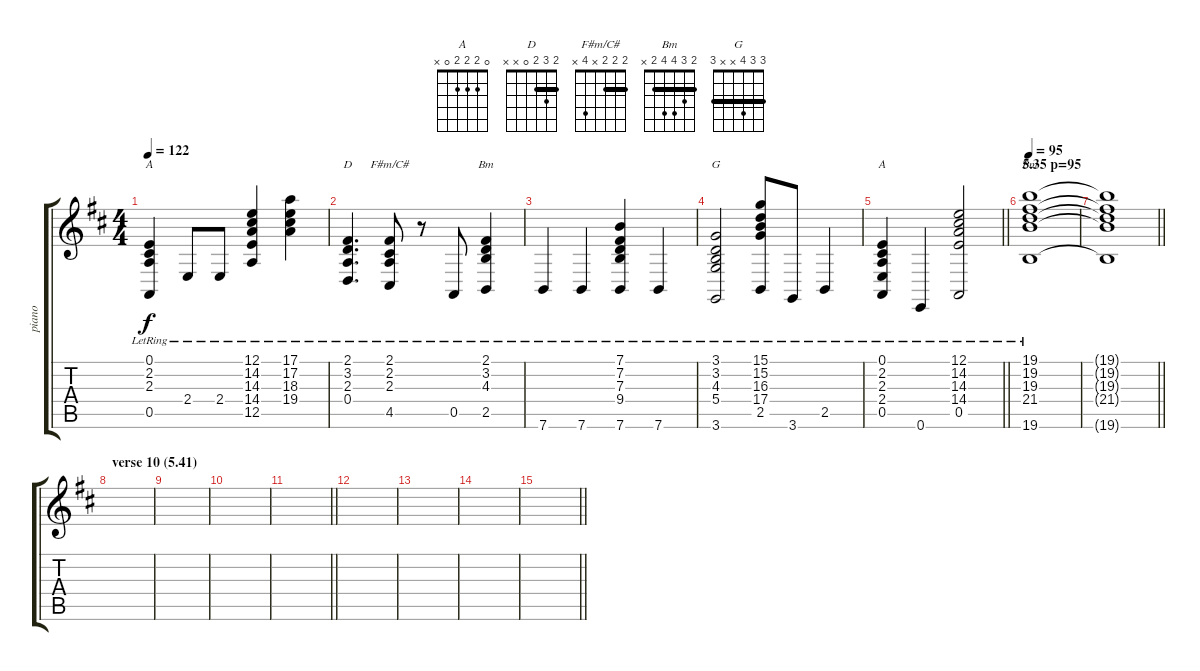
\track ("piano" "piano") {instrument brightacousticpiano}
\staff {score tabs}
\tuning (E4 B3 G3 D3 A2 E2) {hide}
\chord ("A" 0 2 2 x 0 x)
\chord ("D" 2 3 2 0 x x) {barre 2}
\chord ("F#m/C#" 2 2 2 x 4 x) {barre 2}
\chord ("Bm" 2 3 4 x 2 x) {barre 2}
\chord ("G" 3 3 4 x x 3) {barre 3}
\chord ("A" 0 2 2 2 0 x)
\chord ("Bm" 2 3 4 4 2 x) {barre 2}
\ts (4 4)
\tempo 122
\clef g2
\ks d
(0.1{lr} 2.2{lr} 2.3{lr} 0.5{lr}).4{ch "A" dy f} 2.4{lr}.8 2.4{lr}.8 (12.1{lr} 14.2{lr} 14.3{lr} 14.4{lr} 12.5{lr}).4 (17.1{lr} 17.2{lr} 18.3{lr} 19.4{lr}).4 |
(2.1{lr} 3.2{lr} 2.3{lr} 0.4{lr}).4{d ch "D"} (2.1{lr} 2.2{lr} 2.3{lr} 4.5{lr}).8{ch "F#m/C#"} r.8 0.5{lr}.8 (2.1{lr} 3.2{lr} 4.3{lr} 2.5{lr}).4{ch "Bm"} |
7.6{lr}.4 7.6{lr}.4 (7.1{lr} 7.2{lr} 7.3{lr} 9.4{lr} 7.6{lr}).4 7.6{lr}.4 |
(3.1{lr} 3.2{lr} 4.3{lr} 5.4{lr} 3.6{lr}).2{ch "G"} (15.1{lr} 15.2{lr} 16.3{lr} 17.4{lr} 2.5{lr}).8 3.6{lr}.8 2.5{lr}.4 |
\barLineRight lightlight
(0.1{lr} 2.2{lr} 2.3{lr} 2.4{lr} 0.5{lr}).4{ch "A"} 0.6{lr}.4 (12.1{lr} 14.2{lr} 14.3{lr} 14.4{lr} 0.5{lr}).2 |
\section ("" "5.35 p=95")
\tempo 95
(19.1{lr} 19.2{lr} 19.3{lr} 21.4{lr} 19.6{lr}).1{ch "Bm"} |
\barLineRight lightlight
(19.1{t} 19.2{t} 19.3{t} 21.4{t} 19.6{t}).1 |
\section ("" "verse 10 (5.41)")
|
|
|
\barLineRight lightlight
|
|
|
|
\barLineRight lightlight
